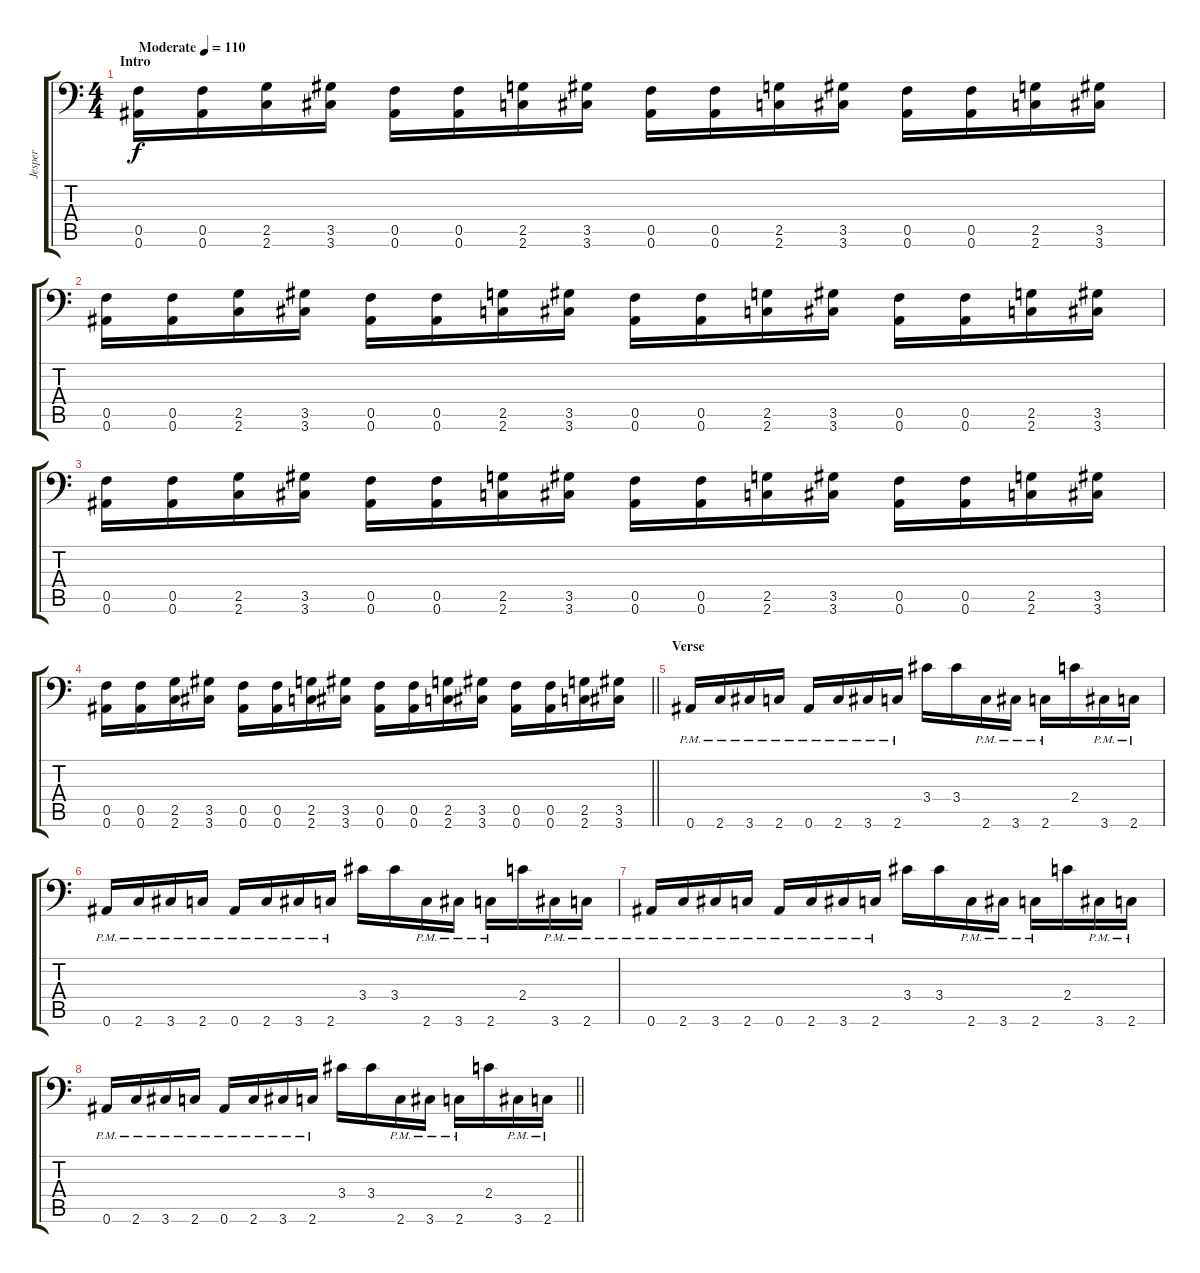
\track ("Jesper" "Jesper") {instrument distortionguitar}
\staff {score tabs}
\tuning (C4 G3 Eb3 Bb2 F2 Bb1) {hide}
\ts (4 4)
\section ("" "Intro")
\tempo (110 "Moderate")
\clef f4
\ks c
(0.5 0.6).16{dy f instrument distortionguitar} (0.5 0.6).16 (2.5 2.6).16 (3.5 3.6).16 (0.5 0.6).16 (0.5 0.6).16 (2.5 2.6).16 (3.5 3.6).16 (0.5 0.6).16 (0.5 0.6).16 (2.5 2.6).16 (3.5 3.6).16 (0.5 0.6).16 (0.5 0.6).16 (2.5 2.6).16 (3.5 3.6).16 |
(0.5 0.6).16 (0.5 0.6).16 (2.5 2.6).16 (3.5 3.6).16 (0.5 0.6).16 (0.5 0.6).16 (2.5 2.6).16 (3.5 3.6).16 (0.5 0.6).16 (0.5 0.6).16 (2.5 2.6).16 (3.5 3.6).16 (0.5 0.6).16 (0.5 0.6).16 (2.5 2.6).16 (3.5 3.6).16 |
(0.5 0.6).16 (0.5 0.6).16 (2.5 2.6).16 (3.5 3.6).16 (0.5 0.6).16 (0.5 0.6).16 (2.5 2.6).16 (3.5 3.6).16 (0.5 0.6).16 (0.5 0.6).16 (2.5 2.6).16 (3.5 3.6).16 (0.5 0.6).16 (0.5 0.6).16 (2.5 2.6).16 (3.5 3.6).16 |
\barLineRight lightlight
(0.5 0.6).16 (0.5 0.6).16 (2.5 2.6).16 (3.5 3.6).16 (0.5 0.6).16 (0.5 0.6).16 (2.5 2.6).16 (3.5 3.6).16 (0.5 0.6).16 (0.5 0.6).16 (2.5 2.6).16 (3.5 3.6).16 (0.5 0.6).16 (0.5 0.6).16 (2.5 2.6).16 (3.5 3.6).16 |
\section ("" "Verse")
0.6{pm}.16 2.6{pm}.16 3.6{pm}.16 2.6{pm}.16 0.6{pm}.16 2.6{pm}.16 3.6{pm}.16 2.6{pm}.16 3.4.16 3.4.16 2.6{pm}.16 3.6{pm}.16 2.6{pm}.16 2.4.16 3.6{pm}.16 2.6{pm}.16 |
0.6{pm}.16 2.6{pm}.16 3.6{pm}.16 2.6{pm}.16 0.6{pm}.16 2.6{pm}.16 3.6{pm}.16 2.6{pm}.16 3.4.16 3.4.16 2.6{pm}.16 3.6{pm}.16 2.6{pm}.16 2.4.16 3.6{pm}.16 2.6{pm}.16 |
0.6{pm}.16 2.6{pm}.16 3.6{pm}.16 2.6{pm}.16 0.6{pm}.16 2.6{pm}.16 3.6{pm}.16 2.6{pm}.16 3.4.16 3.4.16 2.6{pm}.16 3.6{pm}.16 2.6{pm}.16 2.4.16 3.6{pm}.16 2.6{pm}.16 |
\barLineRight lightlight
0.6{pm}.16 2.6{pm}.16 3.6{pm}.16 2.6{pm}.16 0.6{pm}.16 2.6{pm}.16 3.6{pm}.16 2.6{pm}.16 3.4.16 3.4.16 2.6{pm}.16 3.6{pm}.16 2.6{pm}.16 2.4.16 3.6{pm}.16 2.6{pm}.16
